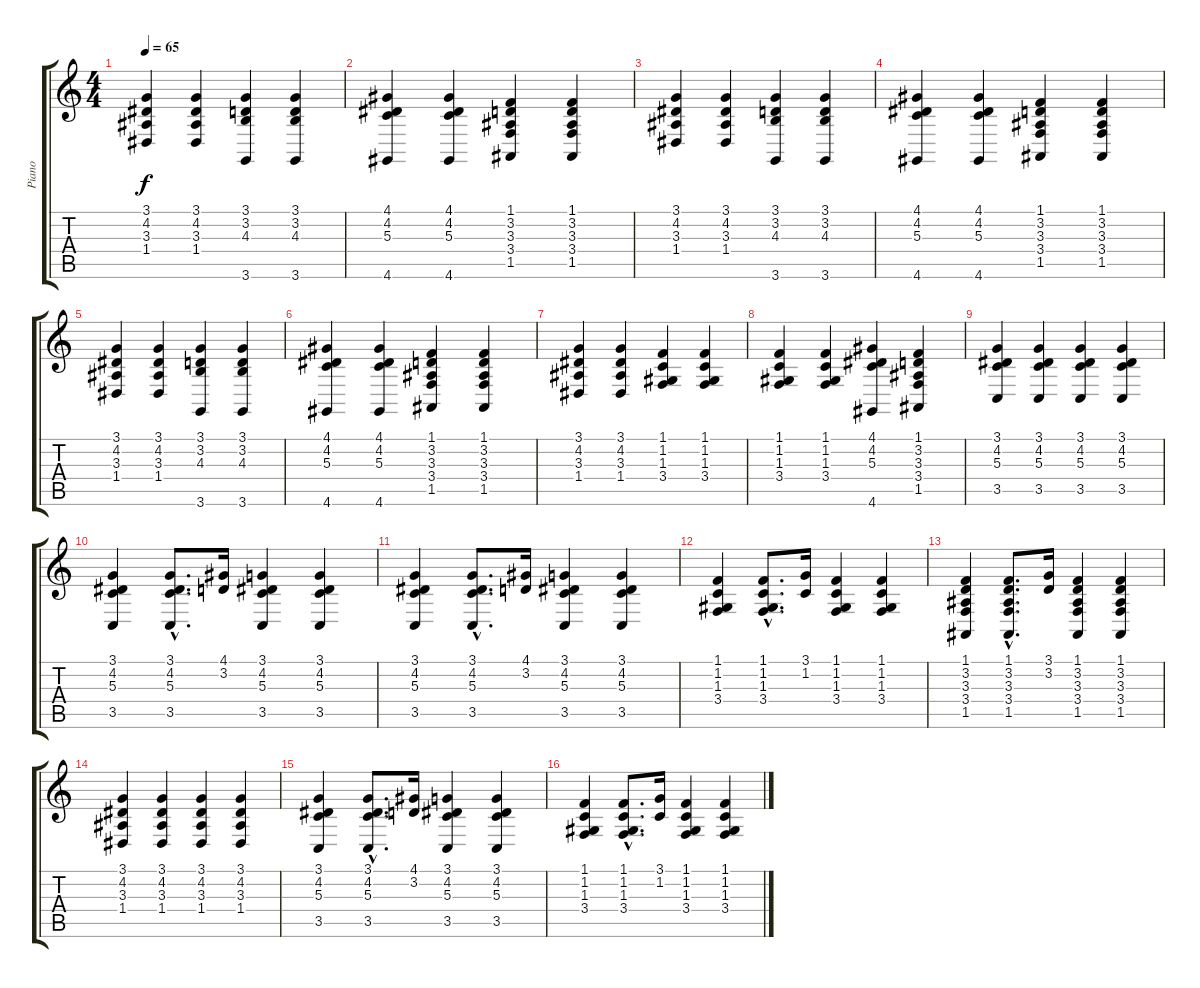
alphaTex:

\track ("Piano" "Piano") {instrument acousticgrandpiano}
\staff {score tabs}
\tuning (E4 B3 G3 D3 A2 E2) {hide}
\ts (4 4)
\tempo 65
\clef g2
\ks c
(3.1 4.2 3.3 1.4).4{dy f} (3.1 4.2 3.3 1.4).4 (3.1 3.2 4.3 3.6).4 (3.1 3.2 4.3 3.6).4 |
(4.1 4.2 5.3 4.6).4 (4.1 4.2 5.3 4.6).4 (1.1 3.2 3.3 3.4 1.5).4 (1.1 3.2 3.3 3.4 1.5).4 |
(3.1 4.2 3.3 1.4).4 (3.1 4.2 3.3 1.4).4 (3.1 3.2 4.3 3.6).4 (3.1 3.2 4.3 3.6).4 |
(4.1 4.2 5.3 4.6).4 (4.1 4.2 5.3 4.6).4 (1.1 3.2 3.3 3.4 1.5).4 (1.1 3.2 3.3 3.4 1.5).4 |
(3.1 4.2 3.3 1.4).4 (3.1 4.2 3.3 1.4).4 (3.1 3.2 4.3 3.6).4 (3.1 3.2 4.3 3.6).4 |
(4.1 4.2 5.3 4.6).4 (4.1 4.2 5.3 4.6).4 (1.1 3.2 3.3 3.4 1.5).4 (1.1 3.2 3.3 3.4 1.5).4 |
(3.1 4.2 3.3 1.4).4 (3.1 4.2 3.3 1.4).4 (1.1 1.2 1.3 3.4).4 (1.1 1.2 1.3 3.4).4 |
(1.1 1.2 1.3 3.4).4 (1.1 1.2 1.3 3.4).4 (4.1 4.2 5.3 4.6).4 (1.1 3.2 3.3 3.4 1.5).4 |
(3.1 4.2 5.3 3.5).4 (3.1 4.2 5.3 3.5).4 (3.1 4.2 5.3 3.5).4 (3.1 4.2 5.3 3.5).4 |
(3.1 4.2 5.3 3.5).4 (3.1 4.2 5.3 3.5{hac}).8{d} (4.1 3.2).16 (3.1 4.2 5.3 3.5).4 (3.1 4.2 5.3 3.5).4 |
(3.1 4.2 5.3 3.5).4 (3.1 4.2 5.3 3.5{hac}).8{d} (4.1 3.2).16 (3.1 4.2 5.3 3.5).4 (3.1 4.2 5.3 3.5).4 |
(1.1 1.2 1.3 3.4).4 (1.1{hac} 1.2{hac} 1.3{hac} 3.4{hac}).8{d} (3.1 1.2).16 (1.1 1.2 1.3 3.4).4 (1.1 1.2 1.3 3.4).4 |
(1.1 3.2 3.3 3.4 1.5).4 (1.1{hac} 3.2{hac} 3.3{hac} 3.4{hac} 1.5{hac}).8{d} (3.1 3.2).16 (1.1 3.2 3.3 3.4 1.5).4 (1.1 3.2 3.3 3.4 1.5).4 |
(3.1 4.2 3.3 1.4).4 (3.1 4.2 3.3 1.4).4 (3.1 4.2 3.3 1.4).4 (3.1 4.2 3.3 1.4).4 |
(3.1 4.2 5.3 3.5).4 (3.1 4.2 5.3 3.5{hac}).8{d} (4.1 3.2).16 (3.1 4.2 5.3 3.5).4 (3.1 4.2 5.3 3.5).4 |
(1.1 1.2 1.3 3.4).4 (1.1{hac} 1.2{hac} 1.3{hac} 3.4{hac}).8{d} (3.1 1.2).16 (1.1 1.2 1.3 3.4).4 (1.1 1.2 1.3 3.4).4
